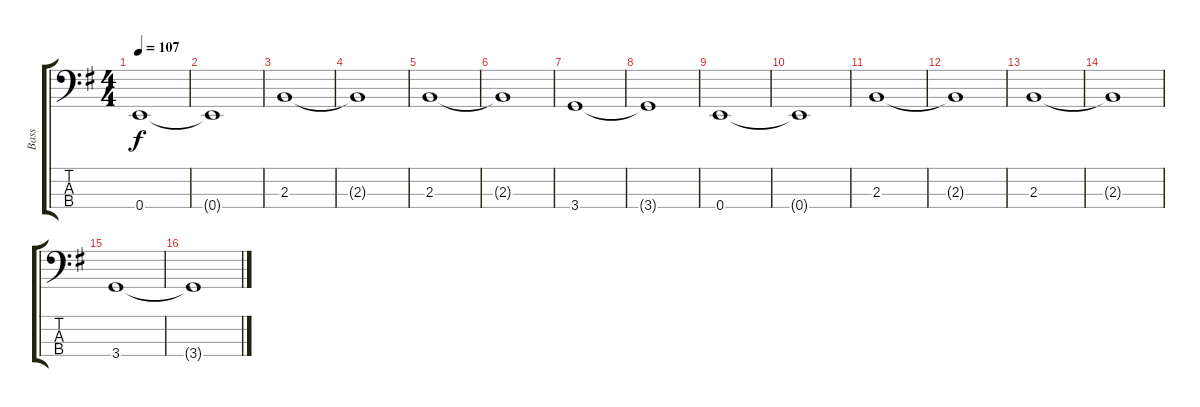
\track ("Bass" "Bass") {instrument electricbassfinger}
\staff {score tabs}
\tuning (G2 D2 A1 E1) {hide}
\ts (4 4)
\tempo 107
\clef f4
\ks g
0.4.1{dy f} |
0.4{t}.1 |
2.3.1 |
2.3{t}.1 |
2.3.1 |
2.3{t}.1 |
3.4.1 |
3.4{t}.1 |
0.4.1 |
0.4{t}.1 |
2.3.1 |
2.3{t}.1 |
2.3.1 |
2.3{t}.1 |
3.4.1 |
3.4{t}.1
